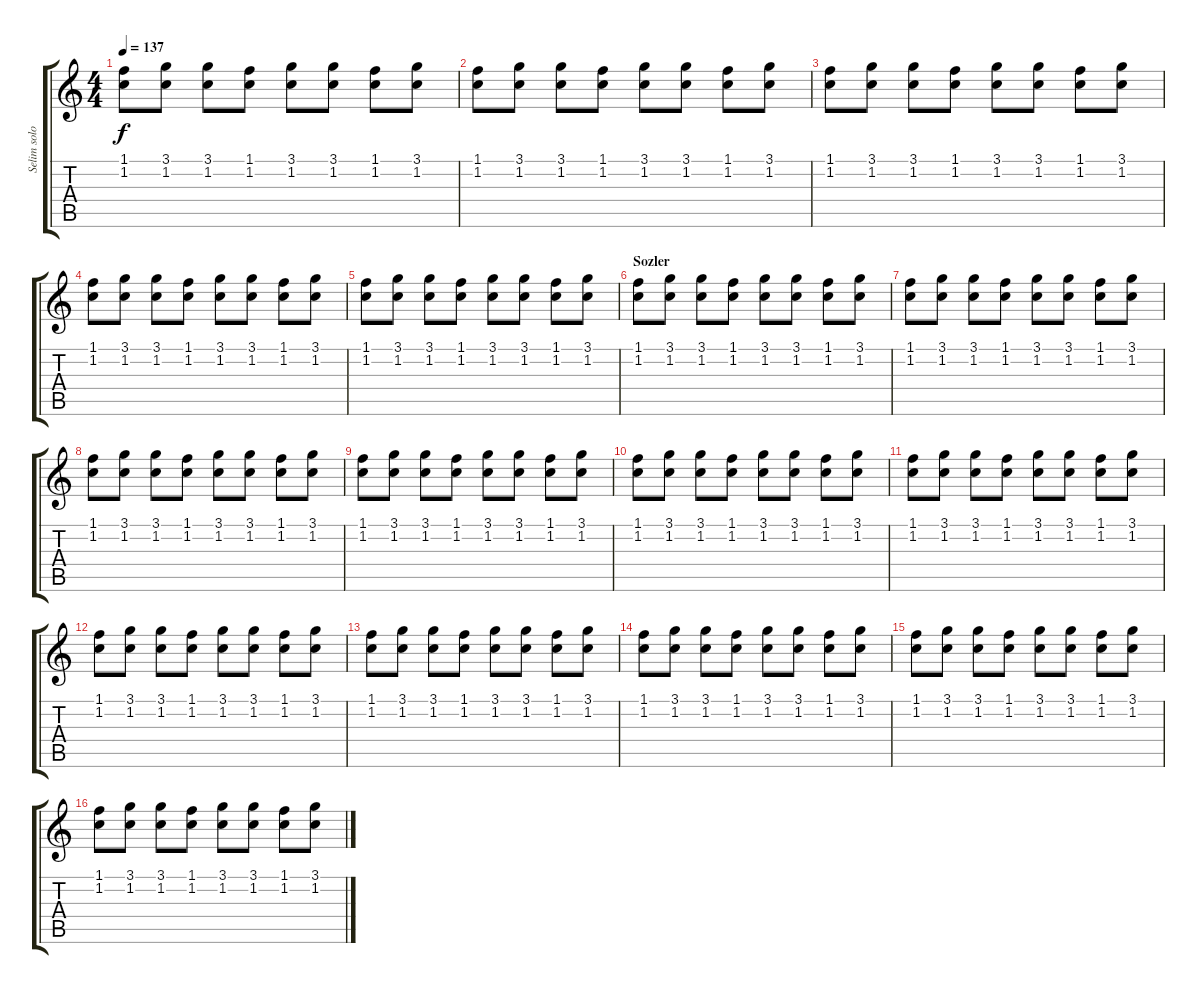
\track ("Selim solo" "Selim solo") {instrument overdrivenguitar}
\staff {score tabs}
\tuning (E4 B3 G3 D3 A2 E2) {hide}
\ts (4 4)
\tempo 137
\clef g2
\ks c
(1.1 1.2).8{dy f} (3.1 1.2).8 (3.1 1.2).8 (1.1 1.2).8 (3.1 1.2).8 (3.1 1.2).8 (1.1 1.2).8 (3.1 1.2).8 |
(1.1 1.2).8 (3.1 1.2).8 (3.1 1.2).8 (1.1 1.2).8 (3.1 1.2).8 (3.1 1.2).8 (1.1 1.2).8 (3.1 1.2).8 |
(1.1 1.2).8 (3.1 1.2).8 (3.1 1.2).8 (1.1 1.2).8 (3.1 1.2).8 (3.1 1.2).8 (1.1 1.2).8 (3.1 1.2).8 |
(1.1 1.2).8 (3.1 1.2).8 (3.1 1.2).8 (1.1 1.2).8 (3.1 1.2).8 (3.1 1.2).8 (1.1 1.2).8 (3.1 1.2).8 |
(1.1 1.2).8 (3.1 1.2).8 (3.1 1.2).8 (1.1 1.2).8 (3.1 1.2).8 (3.1 1.2).8 (1.1 1.2).8 (3.1 1.2).8 |
\section ("" "Sozler")
(1.1 1.2).8{volume 6} (3.1 1.2).8 (3.1 1.2).8 (1.1 1.2).8 (3.1 1.2).8 (3.1 1.2).8 (1.1 1.2).8 (3.1 1.2).8 |
(1.1 1.2).8 (3.1 1.2).8 (3.1 1.2).8 (1.1 1.2).8 (3.1 1.2).8 (3.1 1.2).8 (1.1 1.2).8 (3.1 1.2).8 |
(1.1 1.2).8 (3.1 1.2).8 (3.1 1.2).8 (1.1 1.2).8 (3.1 1.2).8 (3.1 1.2).8 (1.1 1.2).8 (3.1 1.2).8 |
(1.1 1.2).8 (3.1 1.2).8 (3.1 1.2).8 (1.1 1.2).8 (3.1 1.2).8 (3.1 1.2).8 (1.1 1.2).8 (3.1 1.2).8 |
(1.1 1.2).8 (3.1 1.2).8 (3.1 1.2).8 (1.1 1.2).8 (3.1 1.2).8 (3.1 1.2).8 (1.1 1.2).8 (3.1 1.2).8 |
(1.1 1.2).8 (3.1 1.2).8 (3.1 1.2).8 (1.1 1.2).8 (3.1 1.2).8 (3.1 1.2).8 (1.1 1.2).8 (3.1 1.2).8 |
(1.1 1.2).8 (3.1 1.2).8 (3.1 1.2).8 (1.1 1.2).8 (3.1 1.2).8 (3.1 1.2).8 (1.1 1.2).8 (3.1 1.2).8 |
(1.1 1.2).8 (3.1 1.2).8 (3.1 1.2).8 (1.1 1.2).8 (3.1 1.2).8 (3.1 1.2).8 (1.1 1.2).8 (3.1 1.2).8 |
(1.1 1.2).8 (3.1 1.2).8 (3.1 1.2).8 (1.1 1.2).8 (3.1 1.2).8 (3.1 1.2).8 (1.1 1.2).8 (3.1 1.2).8 |
(1.1 1.2).8 (3.1 1.2).8 (3.1 1.2).8 (1.1 1.2).8 (3.1 1.2).8 (3.1 1.2).8 (1.1 1.2).8 (3.1 1.2).8 |
(1.1 1.2).8 (3.1 1.2).8 (3.1 1.2).8 (1.1 1.2).8 (3.1 1.2).8 (3.1 1.2).8 (1.1 1.2).8 (3.1 1.2).8
